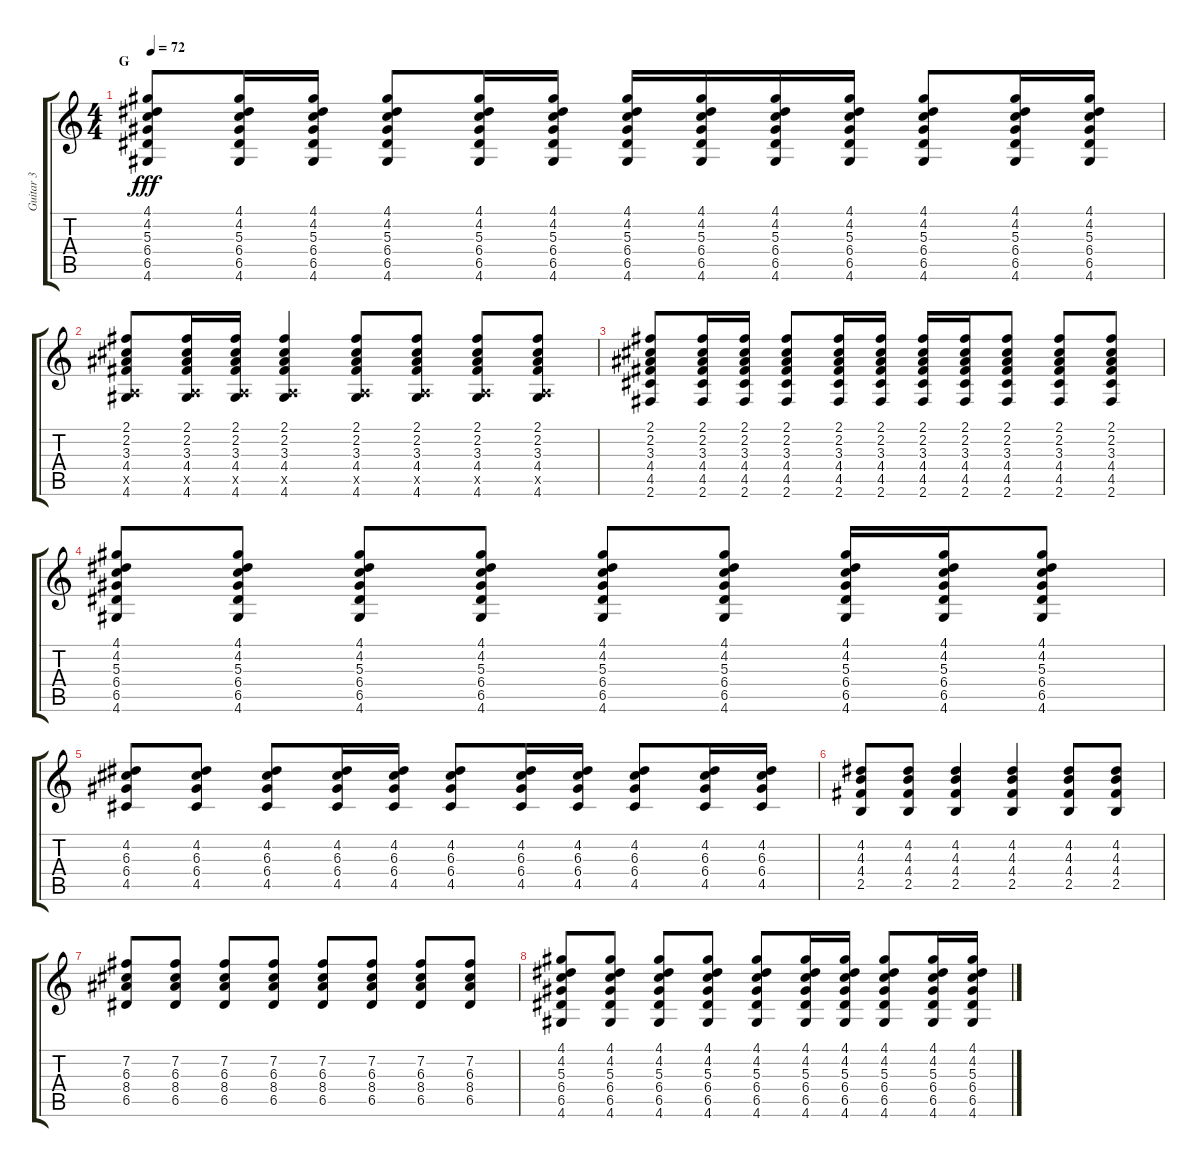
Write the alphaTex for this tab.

\track ("Guitar 3" "Guitar 3") {instrument electricguitarclean}
\staff {score tabs}
\tuning (E4 B3 G3 D3 A2 E2) {hide}
\ts (4 4)
\section ("" "G")
\tempo 72
\clef g2
\ks c
(4.1 4.2 5.3 6.4 6.5 4.6).8{dy fff} (4.1 4.2 5.3 6.4 6.5 4.6).16 (4.1 4.2 5.3 6.4 6.5 4.6).16 (4.1 4.2 5.3 6.4 6.5 4.6).8 (4.1 4.2 5.3 6.4 6.5 4.6).16 (4.1 4.2 5.3 6.4 6.5 4.6).16 (4.1 4.2 5.3 6.4 6.5 4.6).16 (4.1 4.2 5.3 6.4 6.5 4.6).16 (4.1 4.2 5.3 6.4 6.5 4.6).16 (4.1 4.2 5.3 6.4 6.5 4.6).16 (4.1 4.2 5.3 6.4 6.5 4.6).8 (4.1 4.2 5.3 6.4 6.5 4.6).16 (4.1 4.2 5.3 6.4 6.5 4.6).16 |
(2.1 2.2 3.3 4.4 0.5{x} 4.6).8 (2.1 2.2 3.3 4.4 0.5{x} 4.6).16 (2.1 2.2 3.3 4.4 0.5{x} 4.6).16 (2.1 2.2 3.3 4.4 0.5{x} 4.6).4 (2.1 2.2 3.3 4.4 0.5{x} 4.6).8 (2.1 2.2 3.3 4.4 0.5{x} 4.6).8 (2.1 2.2 3.3 4.4 0.5{x} 4.6).8 (2.1 2.2 3.3 4.4 0.5{x} 4.6).8 |
(2.1 2.2 3.3 4.4 4.5 2.6).8 (2.1 2.2 3.3 4.4 4.5 2.6).16 (2.1 2.2 3.3 4.4 4.5 2.6).16 (2.1 2.2 3.3 4.4 4.5 2.6).8 (2.1 2.2 3.3 4.4 4.5 2.6).16 (2.1 2.2 3.3 4.4 4.5 2.6).16 (2.1 2.2 3.3 4.4 4.5 2.6).16 (2.1 2.2 3.3 4.4 4.5 2.6).16 (2.1 2.2 3.3 4.4 4.5 2.6).8 (2.1 2.2 3.3 4.4 4.5 2.6).8 (2.1 2.2 3.3 4.4 4.5 2.6).8 |
(4.1 4.2 5.3 6.4 6.5 4.6).8 (4.1 4.2 5.3 6.4 6.5 4.6).8 (4.1 4.2 5.3 6.4 6.5 4.6).8 (4.1 4.2 5.3 6.4 6.5 4.6).8 (4.1 4.2 5.3 6.4 6.5 4.6).8 (4.1 4.2 5.3 6.4 6.5 4.6).8 (4.1 4.2 5.3 6.4 6.5 4.6).16 (4.1 4.2 5.3 6.4 6.5 4.6).16 (4.1 4.2 5.3 6.4 6.5 4.6).8 |
(4.2 6.3 6.4 4.5).8 (4.2 6.3 6.4 4.5).8 (4.2 6.3 6.4 4.5).8 (4.2 6.3 6.4 4.5).16 (4.2 6.3 6.4 4.5).16 (4.2 6.3 6.4 4.5).8 (4.2 6.3 6.4 4.5).16 (4.2 6.3 6.4 4.5).16 (4.2 6.3 6.4 4.5).8 (4.2 6.3 6.4 4.5).16 (4.2 6.3 6.4 4.5).16 |
(4.2 4.3 4.4 2.5).8 (4.2 4.3 4.4 2.5).8 (4.2 4.3 4.4 2.5).4 (4.2 4.3 4.4 2.5).4 (4.2 4.3 4.4 2.5).8 (4.2 4.3 4.4 2.5).8 |
(7.2 6.3 8.4 6.5).8 (7.2 6.3 8.4 6.5).8 (7.2 6.3 8.4 6.5).8 (7.2 6.3 8.4 6.5).8 (7.2 6.3 8.4 6.5).8 (7.2 6.3 8.4 6.5).8 (7.2 6.3 8.4 6.5).8 (7.2 6.3 8.4 6.5).8 |
(4.1 4.2 5.3 6.4 6.5 4.6).8 (4.1 4.2 5.3 6.4 6.5 4.6).8 (4.1 4.2 5.3 6.4 6.5 4.6).8 (4.1 4.2 5.3 6.4 6.5 4.6).8 (4.1 4.2 5.3 6.4 6.5 4.6).8 (4.1 4.2 5.3 6.4 6.5 4.6).16 (4.1 4.2 5.3 6.4 6.5 4.6).16 (4.1 4.2 5.3 6.4 6.5 4.6).8 (4.1 4.2 5.3 6.4 6.5 4.6).16 (4.1 4.2 5.3 6.4 6.5 4.6).16
